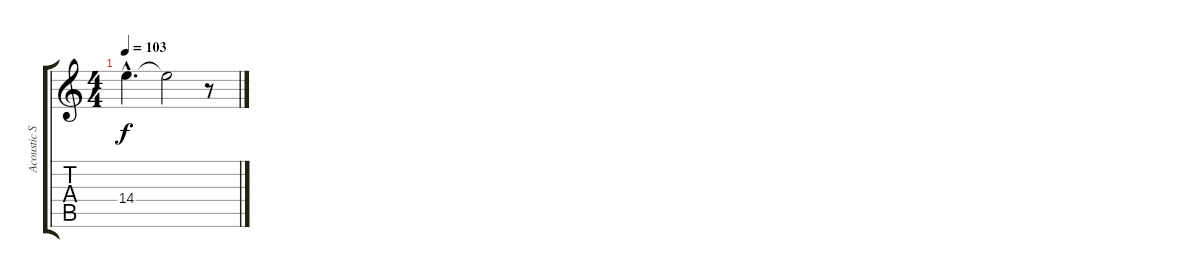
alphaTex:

\track ("Acoustic Solo" "Acoustic S") {instrument acousticguitarsteel}
\staff {score tabs}
\tuning (E4 B3 G3 D3 A2 E2) {hide}
\ts (4 4)
\tempo 103
\clef g2
\ks c
14.4{hac}.4{d dy f} 14.4{t}.2 r.8
